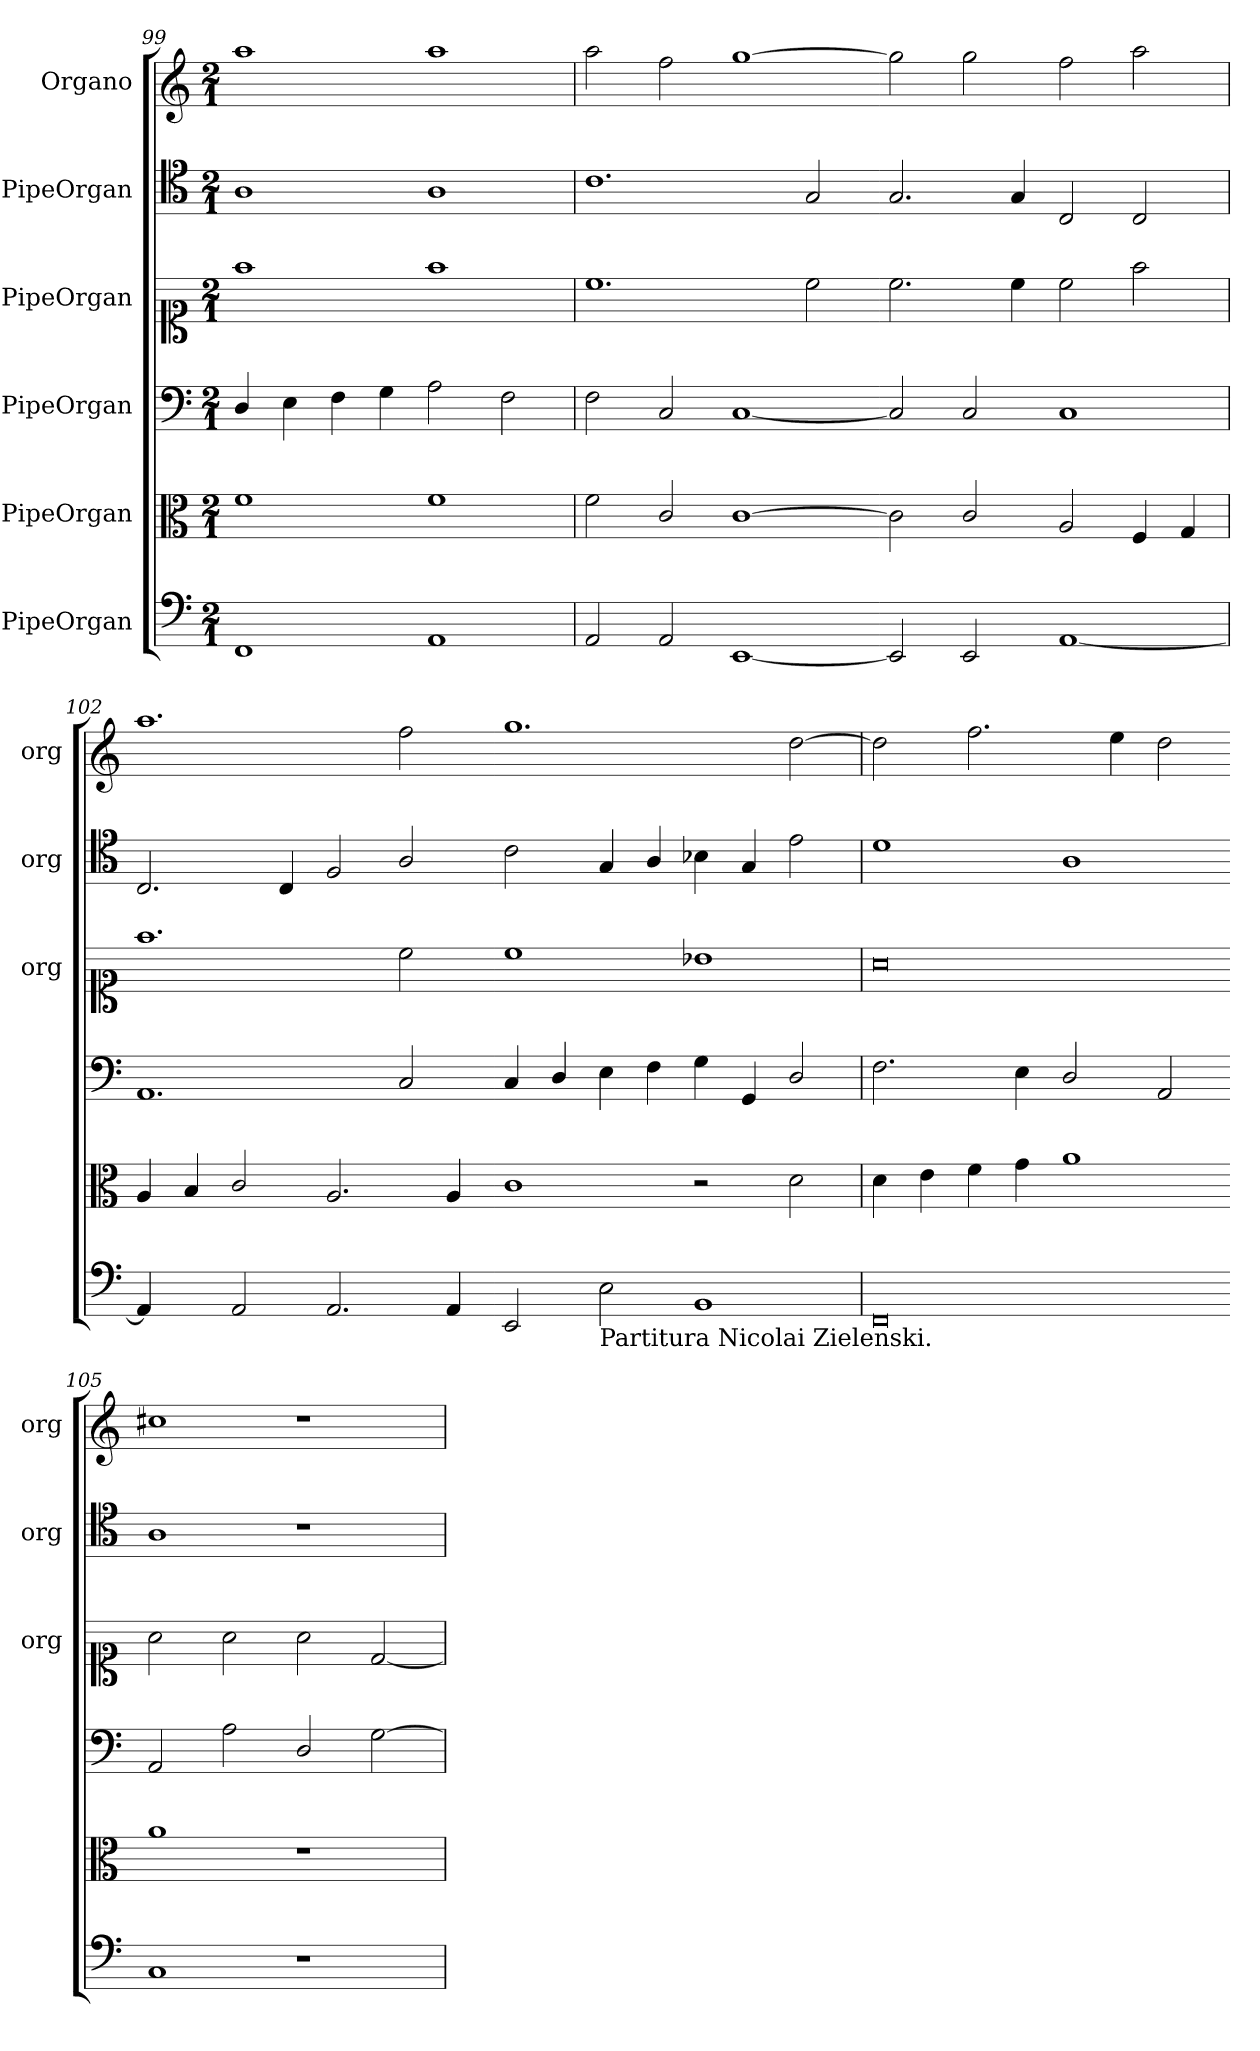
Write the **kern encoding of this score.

**kern	**kern	**kern	**kern	**kern	**kern
*part6	*part5	*part4	*part3	*part2	*part1
*staff6	*staff5	*staff4	*staff3	*staff2	*staff1
*I"PipeOrgan	*I"PipeOrgan	*I"PipeOrgan	*I"PipeOrgan	*I"PipeOrgan	*I"Organo
*	*	*	*I'org	*I'org	*I'org
*clefF5	*clefC3	*clefF4	*clefC1	*clefC4	*clefG2
*k[]	*k[]	*k[]	*k[]	*k[]	*k[]
*M2/1	*M2/1	*M2/1	*M2/1	*M2/1	*M2/1
=99	=99	=99	=99	=99	=99
1DD	1f	4D/	1ff	1A	1aa
.	.	4E\	.	.	.
.	.	4F\	.	.	.
.	.	4G\	.	.	.
1FF	1f	2A\	1ff	1A	1aa
.	.	2F\	.	.	.
=100	=100	=100	=100	=100	=100
2FF/	2f\	2F\	1.cc	1.c	2aa\
2FF/	2c/	2C/	.	.	2ff\
[1CC	[1c	[1C	.	.	[1gg
.	.	.	2cc\	2G/	.
=101-	=101-	=101-	=101-	=101-	=101-
2CC]	2c]	2C]	2.cc\	2.G/	2gg]
2CC/	2c/	2C/	.	.	2gg\
.	.	.	4cc\	4G/	.
[1FF	2A/	1C	2cc\	2C/	2ff\
.	4F/	.	2ff\	2C/	2aa\
.	4G/	.	.	.	.
=102	=102	=102	=102	=102	=102
!LO:N:vis=4	!	!	!	!	!
2FF!/]	4A/	1.AA	1.ff	2.C/	1.aa
.	4B/	.	.	.	.
2FF/	2c/	.	.	.	.
.	.	.	.	4C/	.
2.FF/	2.A/	.	.	2F/	.
.	.	2C/	2cc\	2A/	2ff\
4FF/	4A/	.	.	.	.
=103-	=103-	=103-	=103-	=103-	=103-
2CC/	1c	4C/	1cc	2c\	1.gg
.	.	4D/	.	.	.
!LO:TX:b:t=Partitura Nicolai Zielenski.	!	!	!	!	!
2C\	.	4E\	.	4G/	.
.	.	4F\	.	4A/	.
1GG	2r	4G\	1b-X	4B-X\	.
.	.	4GG/	.	4G/	.
.	2d\	2D/	.	2e\	[2dd\
=104	=104	=104	=104	=104	=104
0DD	4d\	2.F\	0a	1d	2dd\]
.	4e\	.	.	.	.
.	4f\	.	.	.	2.ff\
.	4g\	4E\	.	.	.
.	1a	2D/	.	1A	.
.	.	.	.	.	4ee\
.	.	2AA/	.	.	2dd\
=105-	=105-	=105-	=105-	=105-	=105-
1AA	1a	2AA/	2a\	1A	1cc#X
.	.	2A\	2a\	.	.
1r	1r	2D/	2a\	1r	1r
.	.	[2G\	[2d/	.	.
=	=	=	=	=	=
*-	*-	*-	*-	*-	*-
